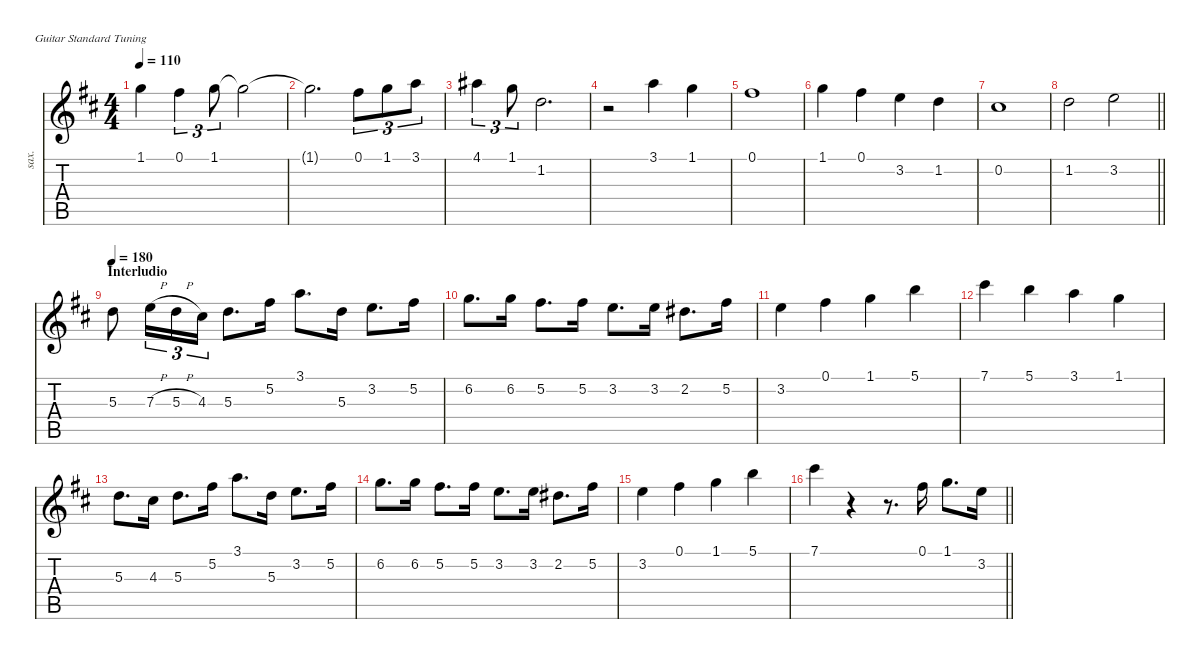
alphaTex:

\defaultSystemsLayout 4
\hideDynamics
\bracketExtendMode nobrackets
\otherSystemsTrackNameOrientation horizontal
\track ("Sax. T" "sax.") {instrument tenorsax}
\staff {score tabs}
\tuning (E4 B3 G3 D3 A2 E2)
\displaytranspose 14
\ts (4 4)
\tempo 110
\clef g2
\ks d
1.1{acc forcenatural}.4{dy mp beam Down} 0.1{acc #}.4{tu (3 2) dy f beam Down} 1.1{acc forcenatural}.8{tu (3 2) beam Down} 1.1{t acc forcenatural}.2{beam Down} |
1.1{t acc forcenatural}.2{d beam Down} 0.1{acc #}.8{tu (3 2) beam Down} 1.1{acc forcenatural}.8{tu (3 2) beam Down} 3.1{acc forcenatural}.8{tu (3 2) beam Down} |
4.1{acc #}.4{tu (3 2) beam Down} 1.1{acc forcenatural}.8{tu (3 2) beam Down} 1.2{acc forcenatural}.2{d beam Down} |
r.2{beam Down} 3.1{acc forcenatural}.4{beam Down} 1.1{acc forcenatural}.4{beam Down} |
0.1{acc #}.1{beam Down} |
1.1{acc forcenatural}.4{beam Down} 0.1{acc #}.4{beam Down} 3.2{acc forcenatural}.4{beam Down} 1.2{acc forcenatural}.4{beam Down} |
0.2{acc #}.1{beam Down} |
\barLineRight lightlight
1.2{acc forcenatural}.2{beam Down} 3.2{acc forcenatural}.2{beam Down} |
\section ("" "Interludio")
\tempo 180
5.3{acc forcenatural}.8{beam Down} 7.3{h acc forcenatural}.16{tu (3 2) beam Down} 5.3{h acc forcenatural}.16{tu (3 2) beam Down} 4.3{acc #}.16{tu (3 2) beam Down} 5.3{acc forcenatural}.8{d beam Down} 5.2{acc #}.16{beam Down} 3.1{acc forcenatural}.8{d beam Down} 5.3{acc forcenatural}.16{beam Down} 3.2{acc forcenatural}.8{d beam Down} 5.2{acc #}.16{beam Down} |
6.2{acc forcenatural}.8{d beam Down} 6.2{acc forcenatural}.16{beam Down} 5.2{acc #}.8{d beam Down} 5.2{acc #}.16{beam Down} 3.2{acc forcenatural}.8{d beam Down} 3.2{acc forcenatural}.16{beam Down} 2.2{acc #}.8{d beam Down} 5.2{acc #}.16{beam Down} |
3.2{acc forcenatural}.4{beam Down} 0.1{acc #}.4{beam Down} 1.1{acc forcenatural}.4{beam Down} 5.1{acc forcenatural}.4{beam Down} |
7.1{acc #}.4{beam Down} 5.1{acc forcenatural}.4{beam Down} 3.1{acc forcenatural}.4{beam Down} 1.1{acc forcenatural}.4{beam Down} |
5.3{acc forcenatural}.8{d beam Down} 4.3{acc #}.16{beam Down} 5.3{acc forcenatural}.8{d beam Down} 5.2{acc #}.16{beam Down} 3.1{acc forcenatural}.8{d beam Down} 5.3{acc forcenatural}.16{beam Down} 3.2{acc forcenatural}.8{d beam Down} 5.2{acc #}.16{beam Down} |
6.2{acc forcenatural}.8{d beam Down} 6.2{acc forcenatural}.16{beam Down} 5.2{acc #}.8{d beam Down} 5.2{acc #}.16{beam Down} 3.2{acc forcenatural}.8{d beam Down} 3.2{acc forcenatural}.16{beam Down} 2.2{acc #}.8{d beam Down} 5.2{acc #}.16{beam Down} |
3.2{acc forcenatural}.4{beam Down} 0.1{acc #}.4{beam Down} 1.1{acc forcenatural}.4{beam Down} 5.1{acc forcenatural}.4{beam Down} |
\barLineRight lightlight
7.1{acc #}.4{beam Down} r.4{beam Down} r.8{d beam Down} 0.1{acc #}.16{beam Down} 1.1{acc forcenatural}.8{d beam Down} 3.2{acc forcenatural}.16{beam Down}
